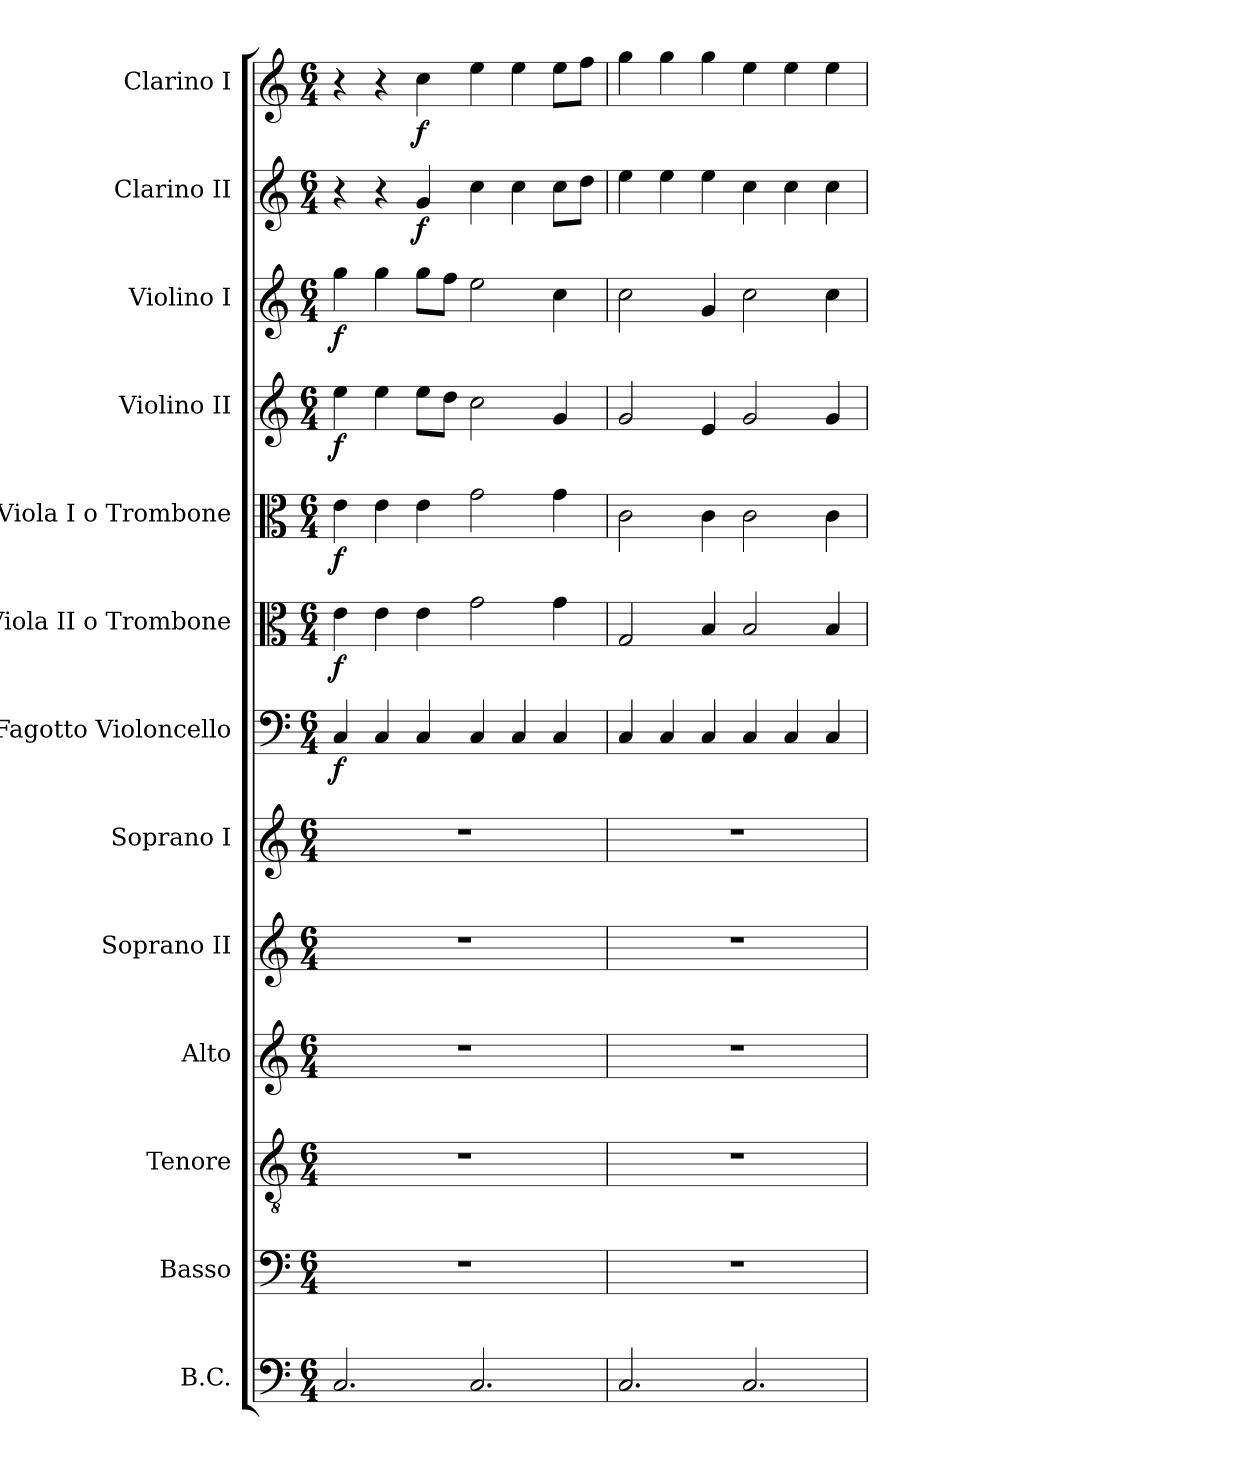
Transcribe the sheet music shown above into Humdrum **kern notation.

**kern	**kern	**kern	**kern	**kern	**kern	**kern	**dynam	**kern	**dynam	**kern	**dynam	**kern	**dynam	**kern	**dynam	**kern	**dynam	**kern	**dynam
*part13	*part12	*part11	*part10	*part9	*part8	*part7	*part7	*part6	*part6	*part5	*part5	*part4	*part4	*part3	*part3	*part2	*part2	*part1	*part1
*staff13	*staff12	*staff11	*staff10	*staff9	*staff8	*staff7	*staff7	*staff6	*staff6	*staff5	*staff5	*staff4	*staff4	*staff3	*staff3	*staff2	*staff2	*staff1	*staff1
*I"B.C.	*I"Basso	*I"Tenore	*I"Alto	*I"Soprano II	*I"Soprano I	*I"Fagotto Violoncello	*	*I"Viola II o Trombone	*	*I"Viola I o Trombone	*	*I"Violino II	*	*I"Violino I	*	*I"Clarino II	*	*I"Clarino I	*
*	*I'B.	*I'T.	*	*I'S.	*I'S.	*I'Fg.	*	*I'Vla.	*	*I'Vla.	*	*I'Vln. II	*	*I'Vln. I	*	*	*	*	*
!!LO:PB:g=z
*clefF4	*clefF4	*clefGv2	*clefG2	*clefG2	*clefG2	*clefF4	*	*clefC3	*	*clefC3	*	*clefG2	*	*clefG2	*	*clefG2	*	*clefG2	*
*	*	*ITrd7c12	*	*	*	*	*	*	*	*	*	*	*	*	*	*	*	*	*
*k[]	*k[]	*k[]	*k[]	*k[]	*k[]	*k[]	*	*k[]	*	*k[]	*	*k[]	*	*k[]	*	*k[]	*	*k[]	*
*C:	*C:	*C:	*C:	*C:	*C:	*C:	*	*C:	*	*C:	*	*C:	*	*C:	*	*C:	*	*C:	*
*M6/4	*M6/4	*M6/4	*M6/4	*M6/4	*M6/4	*M6/4	*	*M6/4	*	*M6/4	*	*M6/4	*	*M6/4	*	*M6/4	*	*M6/4	*
*MM180	*MM180	*MM180	*MM180	*MM180	*MM180	*MM180	*	*MM180	*	*MM180	*	*MM180	*	*MM180	*	*MM180	*	*MM180	*
=1	=1	=1	=1	=1	=1	=1	=1	=1	=1	=1	=1	=1	=1	=1	=1	=1	=1	=1	=1
!	!LO:N:vis=1	!LO:N:vis=1	!LO:N:vis=1	!LO:N:vis=1	!LO:N:vis=1	!	!	!	!	!	!	!	!	!	!	!	!	!	!
2.Ci/	1.r	1.r	1.r	1.r	1.r	4Ci/	f	4ei\	f	4ei\	f	4eei\	f	4ggi\	f	4r	.	4r	.
.	.	.	.	.	.	4Ci/	.	4ei\	.	4ei\	.	4eei\	.	4ggi\	.	4r	.	4r	.
.	.	.	.	.	.	4Ci/	.	4ei\	.	4ei\	.	8eei\L	.	8ggi\L	.	4gi/	f	4cci\	f
.	.	.	.	.	.	.	.	.	.	.	.	8ddi\J	.	8ffi\J	.	.	.	.	.
2.Ci/	.	.	.	.	.	4Ci/	.	2gi\	.	2gi\	.	2cci\	.	2eei\	.	4cci\	.	4eei\	.
.	.	.	.	.	.	4Ci/	.	.	.	.	.	.	.	.	.	4cci\	.	4eei\	.
.	.	.	.	.	.	4Ci/	.	4gi\	.	4gi\	.	4gi/	.	4cci\	.	8cci\L	.	8eei\L	.
.	.	.	.	.	.	.	.	.	.	.	.	.	.	.	.	8ddi\J	.	8ffi\J	.
=2	=2	=2	=2	=2	=2	=2	=2	=2	=2	=2	=2	=2	=2	=2	=2	=2	=2	=2	=2
!	!LO:N:vis=1	!LO:N:vis=1	!LO:N:vis=1	!LO:N:vis=1	!LO:N:vis=1	!	!	!	!	!	!	!	!	!	!	!	!	!	!
2.Ci/	1.r	1.r	1.r	1.r	1.r	4Ci/	.	2Gi/	.	2ci\	.	2gi/	.	2cci\	.	4eei\	.	4ggi\	.
.	.	.	.	.	.	4Ci/	.	.	.	.	.	.	.	.	.	4eei\	.	4ggi\	.
.	.	.	.	.	.	4Ci/	.	4Bi/	.	4ci\	.	4ei/	.	4gi/	.	4eei\	.	4ggi\	.
2.Ci/	.	.	.	.	.	4Ci/	.	2Bi/	.	2ci\	.	2gi/	.	2cci\	.	4cci\	.	4eei\	.
.	.	.	.	.	.	4Ci/	.	.	.	.	.	.	.	.	.	4cci\	.	4eei\	.
.	.	.	.	.	.	4Ci/	.	4Bi/	.	4ci\	.	4gi/	.	4cci\	.	4cci\	.	4eei\	.
=	=	=	=	=	=	=	=	=	=	=	=	=	=	=	=	=	=	=	=
*-	*-	*-	*-	*-	*-	*-	*-	*-	*-	*-	*-	*-	*-	*-	*-	*-	*-	*-	*-
